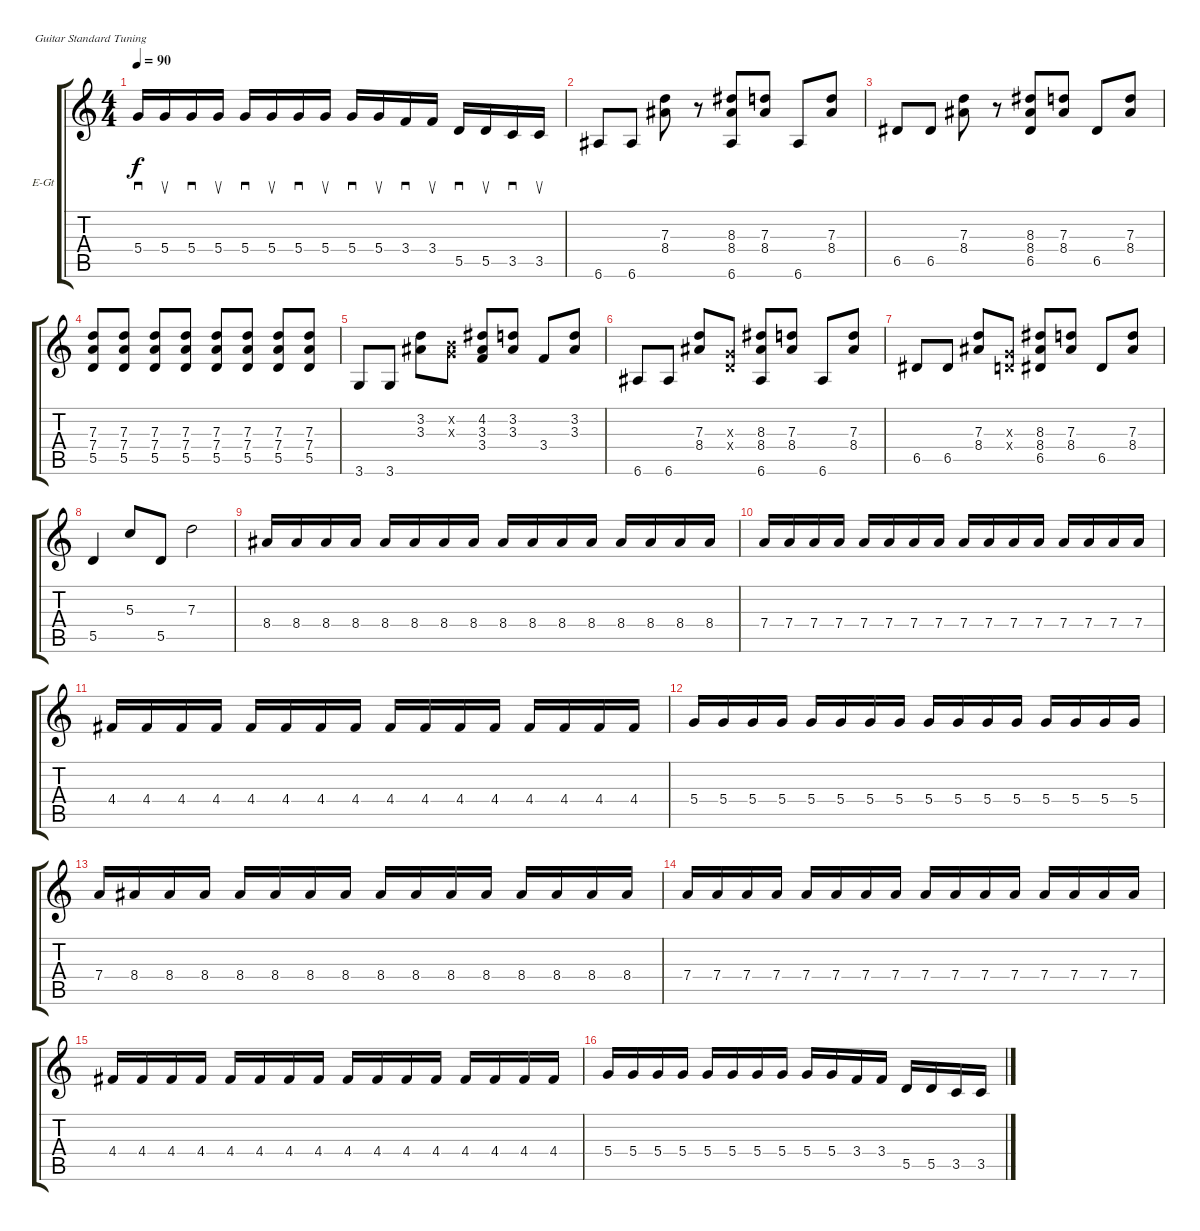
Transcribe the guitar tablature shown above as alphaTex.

\defaultSystemsLayout 4
\bracketExtendMode groupsimilarinstruments
\firstSystemTrackNameOrientation horizontal
\otherSystemsTrackNameOrientation horizontal
\track ("Electric Guitar" "E-Gt") {instrument electricguitarclean}
\staff {score tabs}
\tuning (E4 B3 G3 D3 A2 E2)
\ts (4 4)
\tempo 90
\clef g2
\scale
0.333333
\ks c
5.4.16{sd dy f} 5.4.16{su} 5.4.16{sd} 5.4.16{su} 5.4.16{sd} 5.4.16{su} 5.4.16{sd} 5.4.16{su} 5.4.16{sd} 5.4.16{su} 3.4.16{sd} 3.4.16{su} 5.5.16{sd} 5.5.16{su} 3.5.16{sd} 3.5.16{su} |
\scale
0.333333 6.6.8 6.6.8 (8.4 7.3).8 r.8 (8.4 8.3 6.6).8 (8.4 7.3).8 6.6.8 (7.3 8.4).8 |
\scale
0.333333 6.5.8 6.5.8 (8.4 7.3).8 r.8 (8.3 8.4 6.5).8 (7.3 8.4).8 6.5.8 (7.3 8.4).8 |
\scale
0.333333 (7.3 7.4 5.5).8 (7.3 7.4 5.5).8 (7.3 7.4 5.5).8 (7.3 7.4 5.5).8 (7.3 7.4 5.5).8 (7.3 7.4 5.5).8 (7.3 7.4 5.5).8 (7.3 7.4 5.5).8 |
\scale
0.333333 3.6.8 3.6.8 (3.2 3.3).8 (0.3{x} 0.2{x}).8 (4.2 3.3 3.4).8 (3.2 3.3).8 3.4.8 (3.3 3.2).8 |
\scale
0.333333 6.6.8 6.6.8 (7.3 8.4).8 (0.4{x} 0.3{x}).8 (8.3 8.4 6.6).8 (7.3 8.4).8 6.6.8 (7.3 8.4).8 |
\scale
0.333333 6.5.8 6.5.8 (7.3 8.4).8 (0.3{x} 0.4{x}).8 (8.3 8.4 6.5).8 (7.3 8.4).8 6.5.8 (7.3 8.4).8 |
\scale
0.333333 5.5.4 5.3.8 5.5.8 7.3.2 |
\scale
0.333333 8.4.16 8.4.16 8.4.16 8.4.16 8.4.16 8.4.16 8.4.16 8.4.16 8.4.16 8.4.16 8.4.16 8.4.16 8.4.16 8.4.16 8.4.16 8.4.16 |
\scale
0.333333 7.4.16 7.4.16 7.4.16 7.4.16 7.4.16 7.4.16 7.4.16 7.4.16 7.4.16 7.4.16 7.4.16 7.4.16 7.4.16 7.4.16 7.4.16 7.4.16 |
\scale
0.333333 4.4.16 4.4.16 4.4.16 4.4.16 4.4.16 4.4.16 4.4.16 4.4.16 4.4.16 4.4.16 4.4.16 4.4.16 4.4.16 4.4.16 4.4.16 4.4.16 |
\scale
0.333333 5.4.16 5.4.16 5.4.16 5.4.16 5.4.16 5.4.16 5.4.16 5.4.16 5.4.16 5.4.16 5.4.16 5.4.16 5.4.16 5.4.16 5.4.16 5.4.16 |
\scale
0.333333 7.4.16 8.4.16 8.4.16 8.4.16 8.4.16 8.4.16 8.4.16 8.4.16 8.4.16 8.4.16 8.4.16 8.4.16 8.4.16 8.4.16 8.4.16 8.4.16 |
\scale
0.333333 7.4.16 7.4.16 7.4.16 7.4.16 7.4.16 7.4.16 7.4.16 7.4.16 7.4.16 7.4.16 7.4.16 7.4.16 7.4.16 7.4.16 7.4.16 7.4.16 |
\scale
0.333333 4.4.16 4.4.16 4.4.16 4.4.16 4.4.16 4.4.16 4.4.16 4.4.16 4.4.16 4.4.16 4.4.16 4.4.16 4.4.16 4.4.16 4.4.16 4.4.16 |
\scale
0.333333 5.4.16 5.4.16 5.4.16 5.4.16 5.4.16 5.4.16 5.4.16 5.4.16 5.4.16 5.4.16 3.4.16 3.4.16 5.5.16 5.5.16 3.5.16 3.5.16
